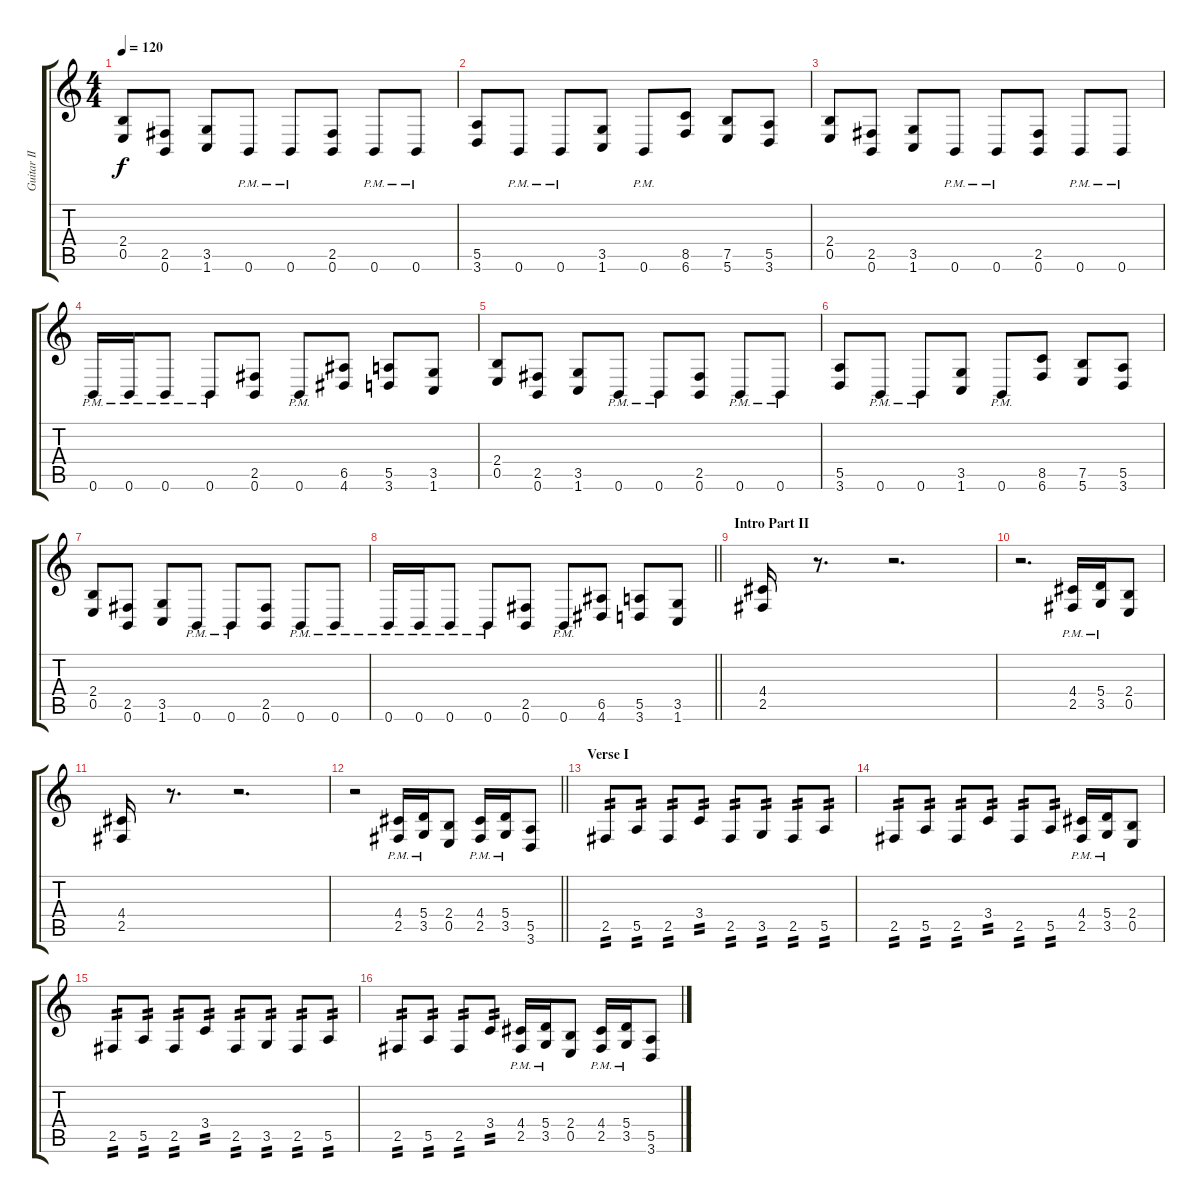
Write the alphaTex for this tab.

\track ("Guitar II (Jean-Francois Dagenais)" "Guitar II ") {instrument distortionguitar}
\staff {score tabs}
\tuning (B3 Gb3 D3 A2 E2 B1) {hide}
\ts (4 4)
\tempo 120
\clef g2
\ks c
(2.4 0.5).8{dy f} (2.5 0.6).8 (3.5 1.6).8 0.6{pm}.8 0.6{pm}.8 (2.5 0.6).8 0.6{pm}.8 0.6{pm}.8 |
(5.5 3.6).8 0.6{pm}.8 0.6{pm}.8 (3.5 1.6).8 0.6{pm}.8 (8.5 6.6).8 (7.5 5.6).8 (5.5 3.6).8 |
(2.4 0.5).8 (2.5 0.6).8 (3.5 1.6).8 0.6{pm}.8 0.6{pm}.8 (2.5 0.6).8 0.6{pm}.8 0.6{pm}.8 |
0.6{pm}.16 0.6{pm}.16 0.6{pm}.8 0.6{pm}.8 (2.5 0.6).8 0.6{pm}.8 (6.5 4.6).8 (5.5 3.6).8 (3.5 1.6).8 |
(2.4 0.5).8 (2.5 0.6).8 (3.5 1.6).8 0.6{pm}.8 0.6{pm}.8 (2.5 0.6).8 0.6{pm}.8 0.6{pm}.8 |
(5.5 3.6).8 0.6{pm}.8 0.6{pm}.8 (3.5 1.6).8 0.6{pm}.8 (8.5 6.6).8 (7.5 5.6).8 (5.5 3.6).8 |
(2.4 0.5).8 (2.5 0.6).8 (3.5 1.6).8 0.6{pm}.8 0.6{pm}.8 (2.5 0.6).8 0.6{pm}.8 0.6{pm}.8 |
\barLineRight lightlight
0.6{pm}.16 0.6{pm}.16 0.6{pm}.8 0.6{pm}.8 (2.5 0.6).8 0.6{pm}.8 (6.5 4.6).8 (5.5 3.6).8 (3.5 1.6).8 |
\section ("" "Intro Part II")
(4.4 2.5).16 r.8{d} r.2{d} |
r.2{d} (4.4{pm} 2.5{pm}).16 (5.4{pm} 3.5{pm}).16 (2.4 0.5).8 |
(4.4 2.5).16 r.8{d} r.2{d} |
\barLineRight lightlight
r.2 (4.4{pm} 2.5{pm}).16 (5.4{pm} 3.5{pm}).16 (2.4 0.5).8 (4.4{pm} 2.5{pm}).16 (5.4{pm} 3.5{pm}).16 (5.5 3.6).8 |
\section ("" "Verse I")
2.5.8{tp 2} 5.5.8{tp 2} 2.5.8{tp 2} 3.4.8{tp 2} 2.5.8{tp 2} 3.5.8{tp 2} 2.5.8{tp 2} 5.5.8{tp 2} |
2.5.8{tp 2} 5.5.8{tp 2} 2.5.8{tp 2} 3.4.8{tp 2} 2.5.8{tp 2} 5.5.8{tp 2} (4.4{pm} 2.5{pm}).16 (5.4{pm} 3.5{pm}).16 (2.4 0.5).8 |
2.5.8{tp 2} 5.5.8{tp 2} 2.5.8{tp 2} 3.4.8{tp 2} 2.5.8{tp 2} 3.5.8{tp 2} 2.5.8{tp 2} 5.5.8{tp 2} |
2.5.8{tp 2} 5.5.8{tp 2} 2.5.8{tp 2} 3.4.8{tp 2} (4.4{pm} 2.5{pm}).16 (5.4{pm} 3.5{pm}).16 (2.4 0.5).8 (4.4{pm} 2.5{pm}).16 (5.4{pm} 3.5{pm}).16 (5.5 3.6).8
